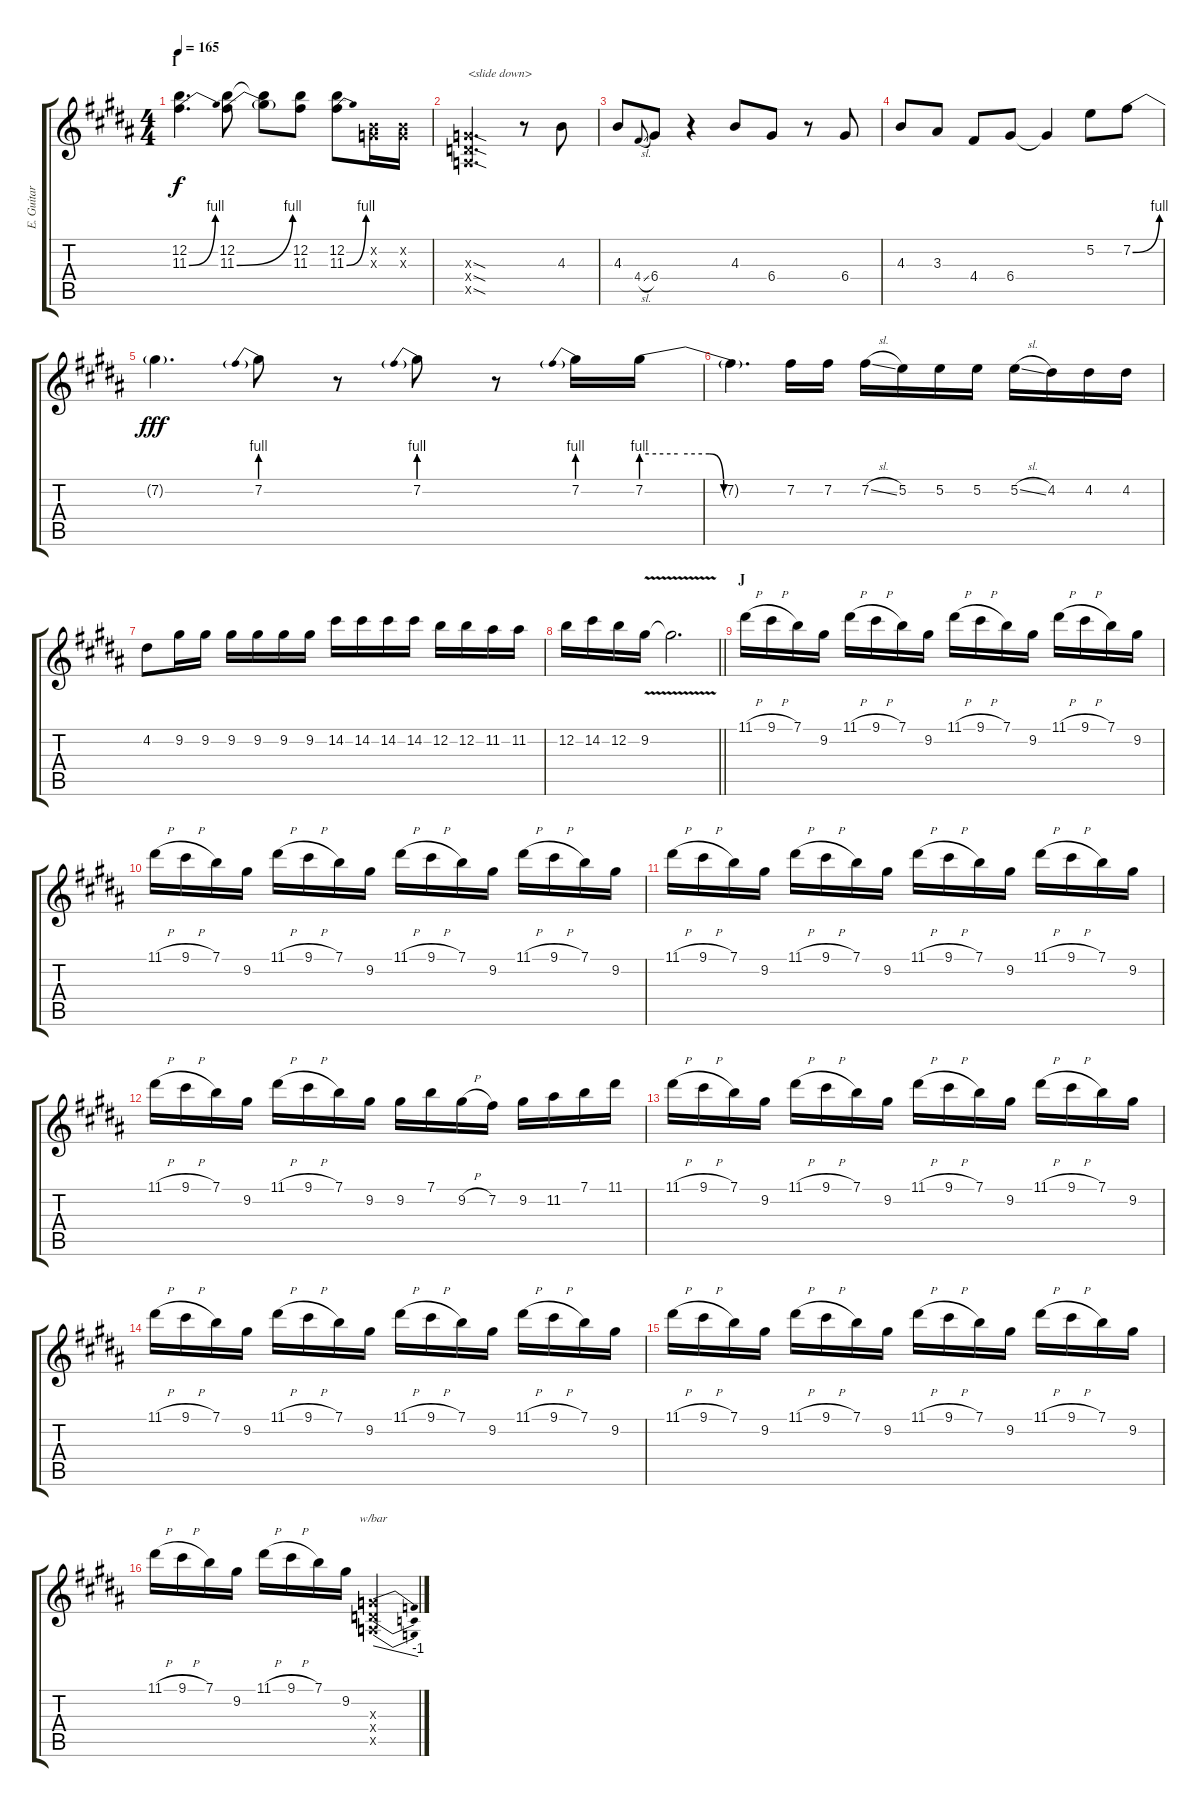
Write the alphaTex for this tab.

\track ("E. Guitar II" "E. Guitar ") {instrument overdrivenguitar}
\staff {score tabs}
\tuning (E4 B3 G3 D3 A2 E2) {hide}
\ts (4 4)
\section ("" "I")
\tempo 165
\clef g2
\ks b
(12.2 11.3{be (bend 0 0 60 4)}).4{d dy f} (12.2 11.3{be (bend 0 0 60 4)}).8 (12.2{t} 11.3{t}).8 (12.2 11.3).8 (12.2 11.3{be (bend 0 0 60 4)}).8 (0.2{x} 0.3{x}).16 (0.2{x} 0.3{x}).16 |
(0.3{sod x} 0.4{sod x} 0.5{sod x}).2{d txt "<slide down>"} r.8 4.3.8 |
4.3.8 4.4{sl}.8{gr onbeat} 6.4.8 r.4 4.3.8 6.4.8 r.8 6.4.8 |
4.3.8 3.3.8 4.4.8 6.4.8 6.4{t}.4 5.2.8 7.2{be (bend 0 0 60 4)}.8 |
7.2{t}.4{d dy fff} 7.2{be (prebend 0 4 60 4)}.8 r.8 7.2{be (prebend 0 4 60 4)}.8 r.8 7.2{be (prebend 0 4 60 4)}.16 7.2{be (custom 0 4 15 4 28 4 34 0 60 0)}.16 |
7.2{t}.4{d} 7.2.16 7.2.16 7.2{sl}.16 5.2.16 5.2.16 5.2.16 5.2{sl}.16 4.2.16 4.2.16 4.2.16 |
4.2.8 9.2.16 9.2.16 9.2.16 9.2.16 9.2.16 9.2.16 14.2.16 14.2.16 14.2.16 14.2.16 12.2.16 12.2.16 11.2.16 11.2.16 |
\barLineRight lightlight
12.2.16 14.2.16 12.2.16 9.2{v}.16 9.2{t}.2{d} |
\section ("" "J")
11.1{h}.16 9.1{h}.16 7.1.16 9.2.16 11.1{h}.16 9.1{h}.16 7.1.16 9.2.16 11.1{h}.16 9.1{h}.16 7.1.16 9.2.16 11.1{h}.16 9.1{h}.16 7.1.16 9.2.16 |
11.1{h}.16 9.1{h}.16 7.1.16 9.2.16 11.1{h}.16 9.1{h}.16 7.1.16 9.2.16 11.1{h}.16 9.1{h}.16 7.1.16 9.2.16 11.1{h}.16 9.1{h}.16 7.1.16 9.2.16 |
11.1{h}.16 9.1{h}.16 7.1.16 9.2.16 11.1{h}.16 9.1{h}.16 7.1.16 9.2.16 11.1{h}.16 9.1{h}.16 7.1.16 9.2.16 11.1{h}.16 9.1{h}.16 7.1.16 9.2.16 |
11.1{h}.16 9.1{h}.16 7.1.16 9.2.16 11.1{h}.16 9.1{h}.16 7.1.16 9.2.16 9.2.16 7.1.16 9.2{h}.16 7.2.16 9.2.16 11.2.16 7.1.16 11.1.16 |
11.1{h}.16 9.1{h}.16 7.1.16 9.2.16 11.1{h}.16 9.1{h}.16 7.1.16 9.2.16 11.1{h}.16 9.1{h}.16 7.1.16 9.2.16 11.1{h}.16 9.1{h}.16 7.1.16 9.2.16 |
11.1{h}.16 9.1{h}.16 7.1.16 9.2.16 11.1{h}.16 9.1{h}.16 7.1.16 9.2.16 11.1{h}.16 9.1{h}.16 7.1.16 9.2.16 11.1{h}.16 9.1{h}.16 7.1.16 9.2.16 |
11.1{h}.16 9.1{h}.16 7.1.16 9.2.16 11.1{h}.16 9.1{h}.16 7.1.16 9.2.16 11.1{h}.16 9.1{h}.16 7.1.16 9.2.16 11.1{h}.16 9.1{h}.16 7.1.16 9.2.16 |
11.1{h}.16 9.1{h}.16 7.1.16 9.2.16 11.1{h}.16 9.1{h}.16 7.1.16 9.2.16 (0.3{x} 0.4{x} 0.5{x}).2{tbe (dive default 0 0 60 -4)}
